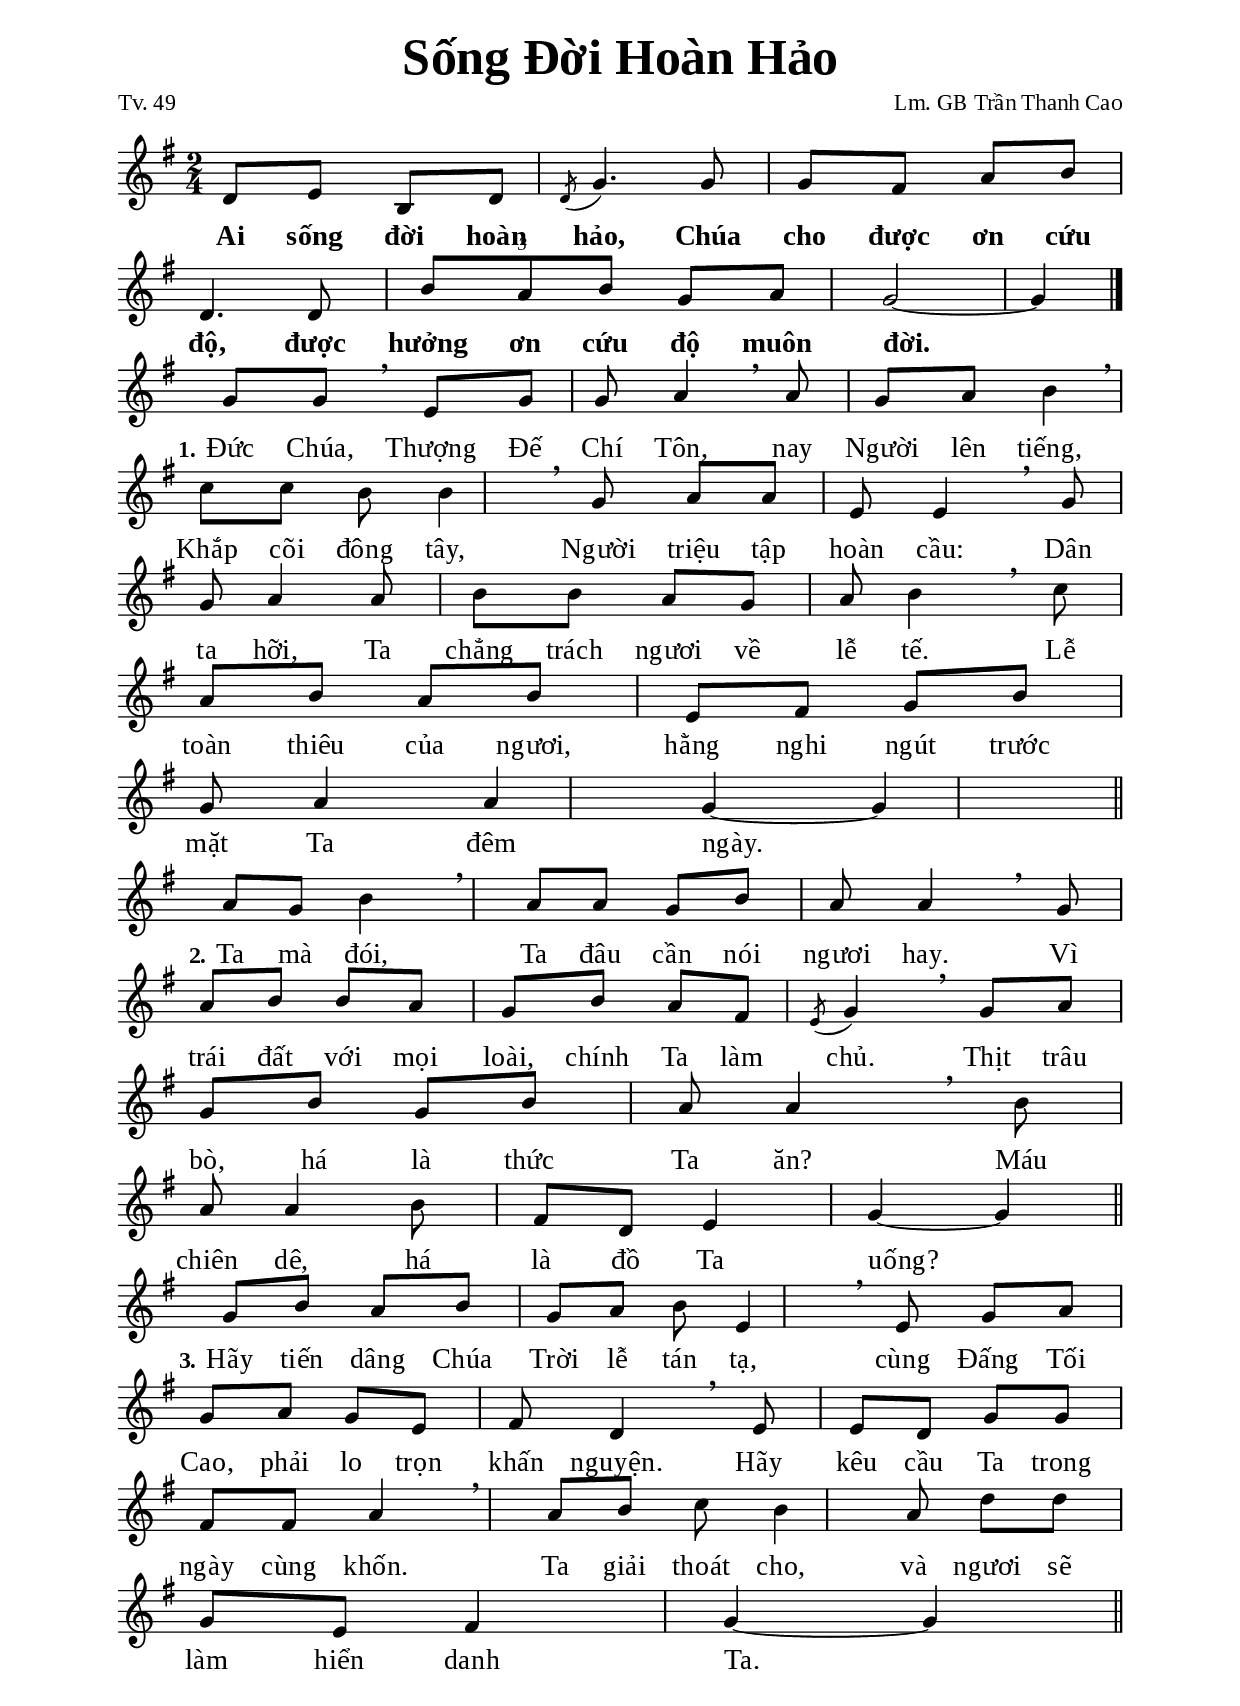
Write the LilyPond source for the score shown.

% Cài đặt chung
\version "2.22.1"
\include "english.ly"

\header {
  title = \markup { \fontsize #3 "Sống Đời Hoàn Hảo" }
  poet = "Tv. 49"
  composer = "Lm. GB Trần Thanh Cao"
  arranger = " "
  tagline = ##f
}

% Nhạc điệp khúc
nhacDiepKhuc= \relative c' {
  d8 e b d |
  \acciaccatura d8 g4. g8 |
  g fs a b |
  d,4. d8 |
  \tuplet 3/2 { b'8 a b } g a |
  g2 ~ |
  g4 \bar "|."
}

% Nhạc phiên khúc
nhacPhienKhucMot = \relative c'' {
  g8 g \breathe
  e g g a4 \breathe
  a8 g a b4 \breathe
  c8 c b b4 \breathe
  g8 a a e e4 \breathe
  g8 g a4 a8 b b a g a b4 \breathe
  c8 a b a b e, fs g b g a4 a g ~ g \bar "||"
}

nhacPhienKhucHai = \relative c'' {
  a8 g b4 \breathe
  a8 a g b a a4 \breathe
  g8 a b b a g b a fs \acciaccatura e8 g4 \breathe
  g8 a g b g b a a4 \breathe
  b8 a a4 b8 fs d e4 g ~ g \bar "||"
}

nhacPhienKhucBa = \relative c'' {
  g8 b a b g a b e,4 \breathe
  e8 g a g a g e fs d4 \breathe
  e8 e d g g fs fs a4 \breathe
  a8 b c b4 a8 d d g, e fs4 g ~ g \bar "||"
}

% Lời điệp khúc
loiDiepKhuc = \lyricmode {
  Ai sống đời hoàn hảo,
  Chúa cho được ơn cứu độ,
  được hưởng ơn cứu độ muôn đời.
}

% Lời phiên khúc
loiPhienKhucMot = \lyricmode {
  \set stanza = #"1."
  Đức Chúa, Thượng Đế Chí Tôn,
  nay Người lên tiếng,
  Khắp cõi đông tây,
  Người triệu tập hoàn cầu:
  Dân ta hỡi, Ta chẳng trách ngươi về lễ tế.
  Lễ toàn thiêu của ngươi,
  hằng nghi ngút trước mặt Ta đêm ngày.
}

loiPhienKhucHai = \lyricmode {
  \set stanza = #"2."
  Ta mà đói, Ta đâu cần nói ngươi hay.
  Vì trái đất với mọi loài,
  chính Ta làm chủ.
  Thịt trâu bò, há là thức Ta ăn?
  Máu chiên dê, há là đồ Ta uống?
}

loiPhienKhucBa = \lyricmode {
  \set stanza = #"3."
  Hãy tiến dâng Chúa Trời lễ tán tạ,
  cùng Đấng Tối Cao, phải lo trọn khấn nguyện.
  Hãy kêu cầu Ta trong ngày cùng khốn.
  Ta giải thoát cho, và ngươi sẽ làm hiển danh Ta.
}


% Dàn trang
\paper {
  #(set-paper-size "a4")
  top-margin = 10\mm
  bottom-margin = 10\mm
  left-margin = 20\mm
  right-margin = 20\mm
  indent = #0
  #(define fonts
    (make-pango-font-tree
      "Liberation Serif"
      "Liberation Serif"
      "Liberation Serif"
      (/ 20 20)))
  page-count = #1
  system-system-spacing = #'((basic-distance . 11.5)
                             (minimum-distance . 11.5)
                             (padding . 1))
  score-system-spacing = #'((basic-distance . 11.5)
                             (minimum-distance . 11.5)
                             (padding . 1))
}

% Thiết lập tông và nhịp
TongNhip = { \key g \major \time 2/4 }

\score {
  \new ChoirStaff <<
    \new Staff = diepKhuc \with {
        \consists "Merge_rests_engraver"
        %\magnifyStaff #(magstep +1)
      }
      <<
      \new Voice = beSop {
        \TongNhip \nhacDiepKhuc
      }
    >>
    \new Lyrics \with {
          \override VerticalAxisGroup.
            nonstaff-relatedstaff-spacing.padding = #1
          \override VerticalAxisGroup.
            nonstaff-unrelatedstaff-spacing.padding = #1
        }
        \lyricsto beSop \loiDiepKhuc
  >>
  \layout {
    \override Lyrics.LyricText.font-series = #'bold
    \override Lyrics.LyricText.font-size = #+2
    \override Lyrics.LyricSpace.minimum-distance = #4
    \override Score.BarNumber.break-visibility = ##(#f #f #f)
    \override Score.SpacingSpanner.uniform-stretching = ##t
  }
}

\score {
  \new ChoirStaff <<
    \new Staff = phienKhuc \with {
        %\magnifyStaff #(magstep +1)
      }
      <<
      \new Voice = beSop {
        \TongNhip \nhacPhienKhucMot
      }
    >>
    \new Lyrics \with {
          \override VerticalAxisGroup.
            nonstaff-relatedstaff-spacing.padding = #1
          \override VerticalAxisGroup.
            nonstaff-unrelatedstaff-spacing.padding = #1
        }
        \lyricsto beSop \loiPhienKhucMot
  >>
  \layout {
    \override Staff.TimeSignature.transparent = ##t
    \override Lyrics.LyricText.font-size = #+2
    \override Lyrics.LyricSpace.minimum-distance = #3
    \override Score.BarNumber.break-visibility = ##(#f #f #f)
    \override Score.SpacingSpanner.uniform-stretching = ##t
    \set Score.barAlways = ##t
    \set Score.defaultBarType = ""
  }
}

\score {
  \new ChoirStaff <<
    \new Staff = phienKhuc \with {
        %\magnifyStaff #(magstep +1)
      }
      <<
      \new Voice = beSop {
        \key g \major \time 2/4 \nhacPhienKhucHai
      }
    >>
    \new Lyrics \with {
          \override VerticalAxisGroup.
            nonstaff-relatedstaff-spacing.padding = #1.2
          \override VerticalAxisGroup.
            nonstaff-unrelatedstaff-spacing.padding = #1
        }
        \lyricsto beSop \loiPhienKhucHai
  >>
  \layout {
    \override Staff.TimeSignature.transparent = ##t
    \override Lyrics.LyricText.font-size = #+2
    \override Lyrics.LyricSpace.minimum-distance = #3
    \override Score.BarNumber.break-visibility = ##(#f #f #f)
    \override Score.SpacingSpanner.uniform-stretching = ##t
    \set Score.barAlways = ##t
    \set Score.defaultBarType = ""
  }
}

\score {
  \new ChoirStaff <<
    \new Staff = phienKhuc \with {
        %\magnifyStaff #(magstep +1)
      }
      <<
      \new Voice = beSop {
        \key g \major \time 2/4 \nhacPhienKhucBa
      }
    >>
    \new Lyrics \with {
          \override VerticalAxisGroup.
            nonstaff-relatedstaff-spacing.padding = #1
          \override VerticalAxisGroup.
            nonstaff-unrelatedstaff-spacing.padding = #1
        }
        \lyricsto beSop \loiPhienKhucBa
  >>
  \layout {
    \override Staff.TimeSignature.transparent = ##t
    \override Lyrics.LyricText.font-size = #+2
    \override Lyrics.LyricSpace.minimum-distance = #2.5
    \override Score.BarNumber.break-visibility = ##(#f #f #f)
    \override Score.SpacingSpanner.uniform-stretching = ##t
    \set Score.barAlways = ##t
    \set Score.defaultBarType = ""
  }
}
